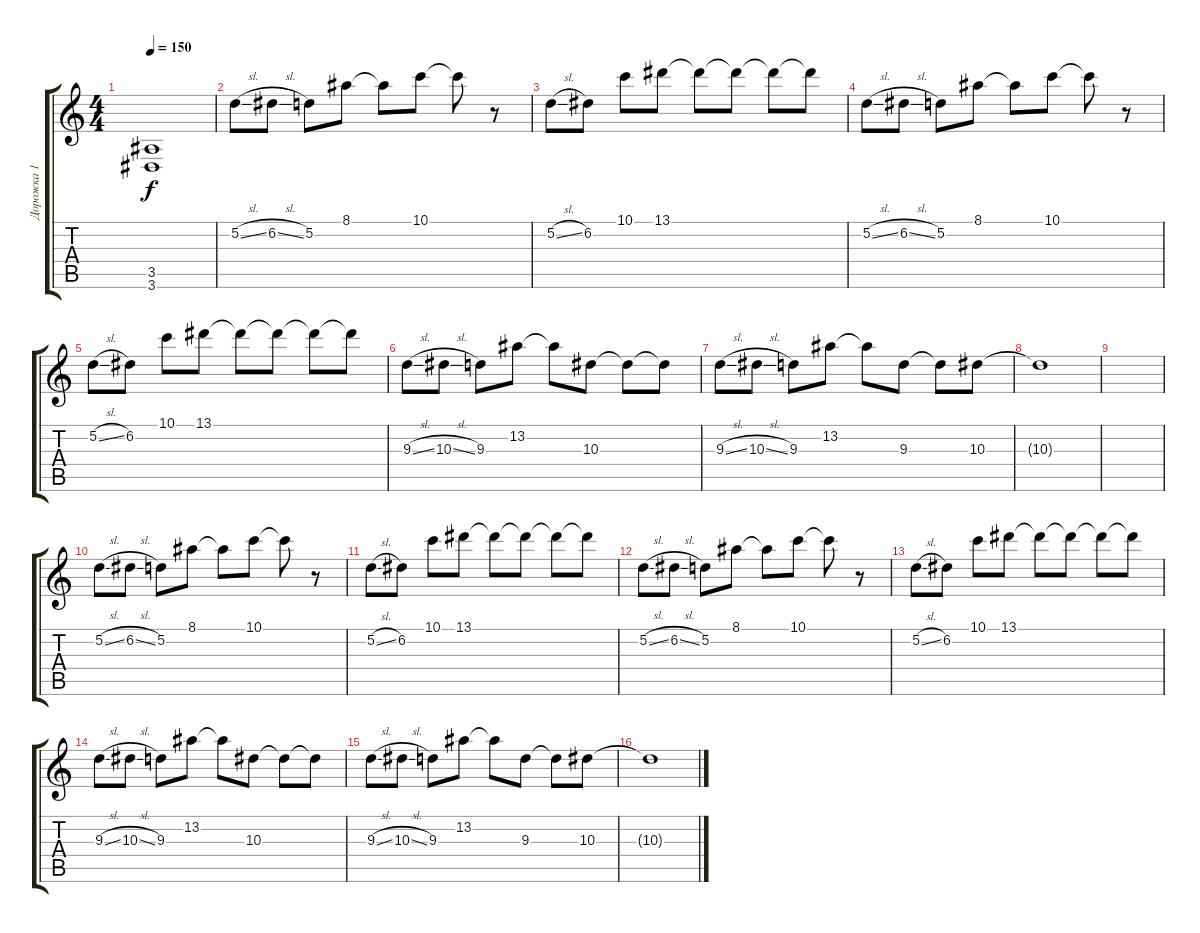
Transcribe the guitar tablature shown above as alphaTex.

\track ("Дорожка 1" "Дорожка 1") {instrument distortionguitar}
\staff {score tabs}
\tuning (D4 A3 F3 C3 G2 C2) {hide}
\ts (4 4)
\tempo 150
\clef g2
\ks c
(3.5{t} 3.6{t}).1{dy f} |
5.2{sl}.8{instrument electricguitarclean} 6.2{sl}.8 5.2.8 8.1.8 8.1{t}.8 10.1.8 10.1{t}.8 r.8 |
5.2{sl}.8 6.2.8 10.1.8 13.1.8 13.1{t}.8 13.1{t}.8 13.1{t}.8 13.1{t}.8 |
5.2{sl}.8 6.2{sl}.8 5.2.8 8.1.8 8.1{t}.8 10.1.8 10.1{t}.8 r.8 |
5.2{sl}.8 6.2.8 10.1.8 13.1.8 13.1{t}.8 13.1{t}.8 13.1{t}.8 13.1{t}.8 |
9.3{sl}.8 10.3{sl}.8 9.3.8 13.2.8 13.2{t}.8 10.3.8 10.3{t}.8 10.3{t}.8 |
9.3{sl}.8 10.3{sl}.8 9.3.8 13.2.8 13.2{t}.8 9.3.8 9.3{t}.8 10.3.8 |
10.3{t}.1 |
|
5.2{sl}.8{instrument electricguitarclean} 6.2{sl}.8 5.2.8 8.1.8 8.1{t}.8 10.1.8 10.1{t}.8 r.8 |
5.2{sl}.8 6.2.8 10.1.8 13.1.8 13.1{t}.8 13.1{t}.8 13.1{t}.8 13.1{t}.8 |
5.2{sl}.8 6.2{sl}.8 5.2.8 8.1.8 8.1{t}.8 10.1.8 10.1{t}.8 r.8 |
5.2{sl}.8 6.2.8 10.1.8 13.1.8 13.1{t}.8 13.1{t}.8 13.1{t}.8 13.1{t}.8 |
9.3{sl}.8 10.3{sl}.8 9.3.8 13.2.8 13.2{t}.8 10.3.8 10.3{t}.8 10.3{t}.8 |
9.3{sl}.8 10.3{sl}.8 9.3.8 13.2.8 13.2{t}.8 9.3.8 9.3{t}.8 10.3.8 |
10.3{t}.1
